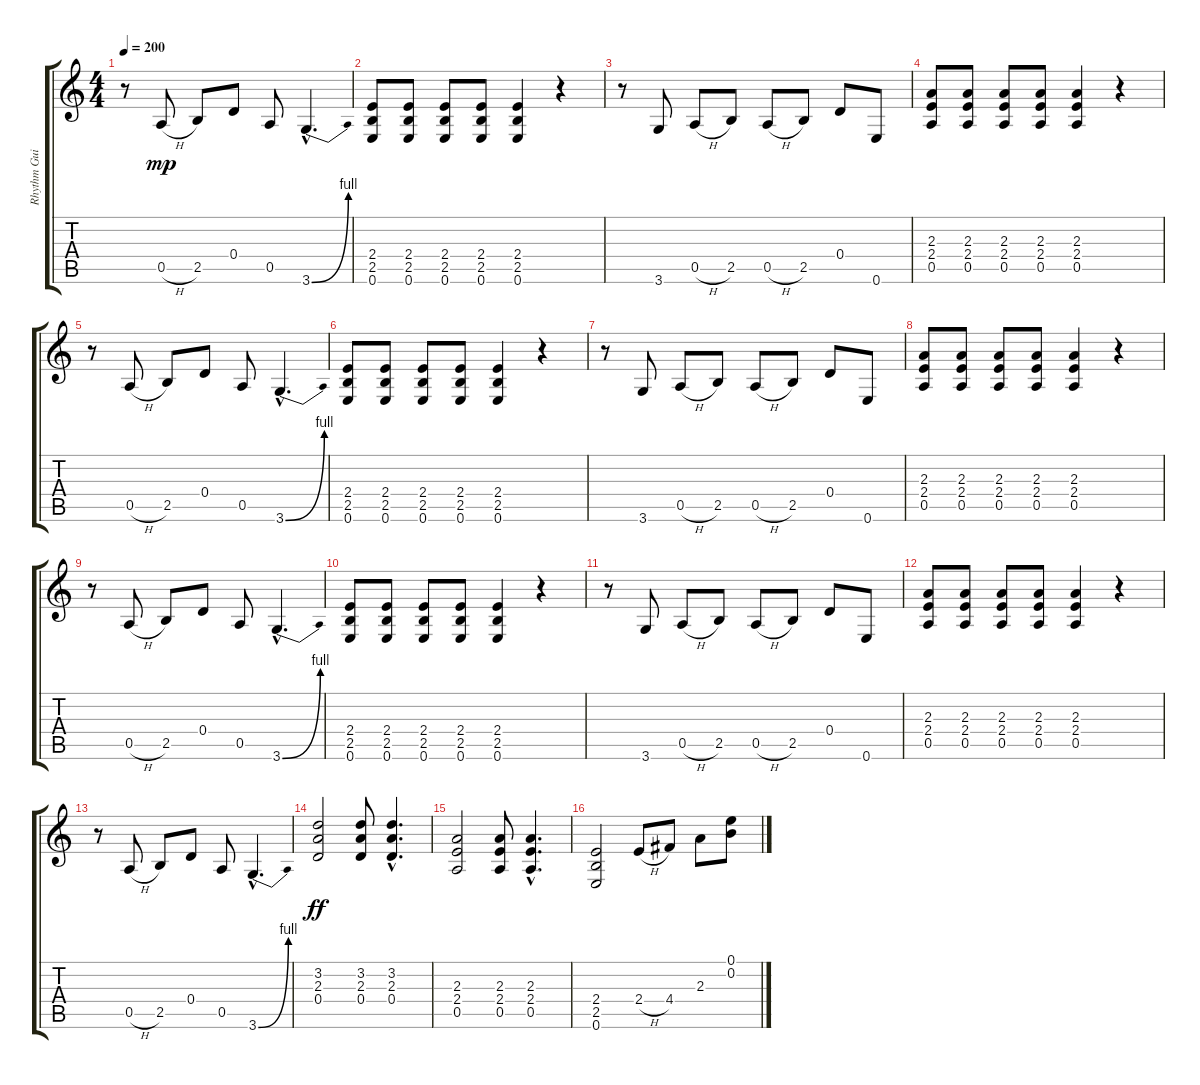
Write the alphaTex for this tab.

\track ("Rhythm Guitar I" "Rhythm Gui") {instrument overdrivenguitar}
\staff {score tabs}
\tuning (E4 B3 G3 D3 A2 E2) {hide}
\ts (4 4)
\tempo 200
\clef g2
\ks c
r.8{dy mp} 0.5{h}.8 2.5.8 0.4.8 0.5.8 3.6{be (bend 0 0 60 4) hac}.4{d} |
(2.4 2.5 0.6).8 (2.4 2.5 0.6).8 (2.4 2.5 0.6).8 (2.4 2.5 0.6).8 (2.4 2.5 0.6).4 r.4 |
r.8 3.6.8 0.5{h}.8 2.5.8 0.5{h}.8 2.5.8 0.4.8 0.6.8 |
(2.3 2.4 0.5).8 (2.3 2.4 0.5).8 (2.3 2.4 0.5).8 (2.3 2.4 0.5).8 (2.3 2.4 0.5).4 r.4 |
r.8 0.5{h}.8 2.5.8 0.4.8 0.5.8 3.6{be (bend 0 0 60 4) hac}.4{d} |
(2.4 2.5 0.6).8 (2.4 2.5 0.6).8 (2.4 2.5 0.6).8 (2.4 2.5 0.6).8 (2.4 2.5 0.6).4 r.4 |
r.8 3.6.8 0.5{h}.8 2.5.8 0.5{h}.8 2.5.8 0.4.8 0.6.8 |
(2.3 2.4 0.5).8 (2.3 2.4 0.5).8 (2.3 2.4 0.5).8 (2.3 2.4 0.5).8 (2.3 2.4 0.5).4 r.4 |
r.8 0.5{h}.8 2.5.8 0.4.8 0.5.8 3.6{be (bend 0 0 60 4) hac}.4{d} |
(2.4 2.5 0.6).8 (2.4 2.5 0.6).8 (2.4 2.5 0.6).8 (2.4 2.5 0.6).8 (2.4 2.5 0.6).4 r.4 |
r.8 3.6.8 0.5{h}.8 2.5.8 0.5{h}.8 2.5.8 0.4.8 0.6.8 |
(2.3 2.4 0.5).8 (2.3 2.4 0.5).8 (2.3 2.4 0.5).8 (2.3 2.4 0.5).8 (2.3 2.4 0.5).4 r.4 |
r.8 0.5{h}.8 2.5.8 0.4.8 0.5.8 3.6{be (bend 0 0 60 4) hac}.4{d} |
(3.2 2.3 0.4).2{dy ff} (3.2 2.3 0.4).8 (3.2{hac} 2.3{hac} 0.4{hac}).4{d} |
(2.3 2.4 0.5).2 (2.3 2.4 0.5).8 (2.3{hac} 2.4{hac} 0.5{hac}).4{d} |
(2.4 2.5 0.6).2 2.4{h}.8 4.4.8 2.3.8 (0.1 0.2).8
